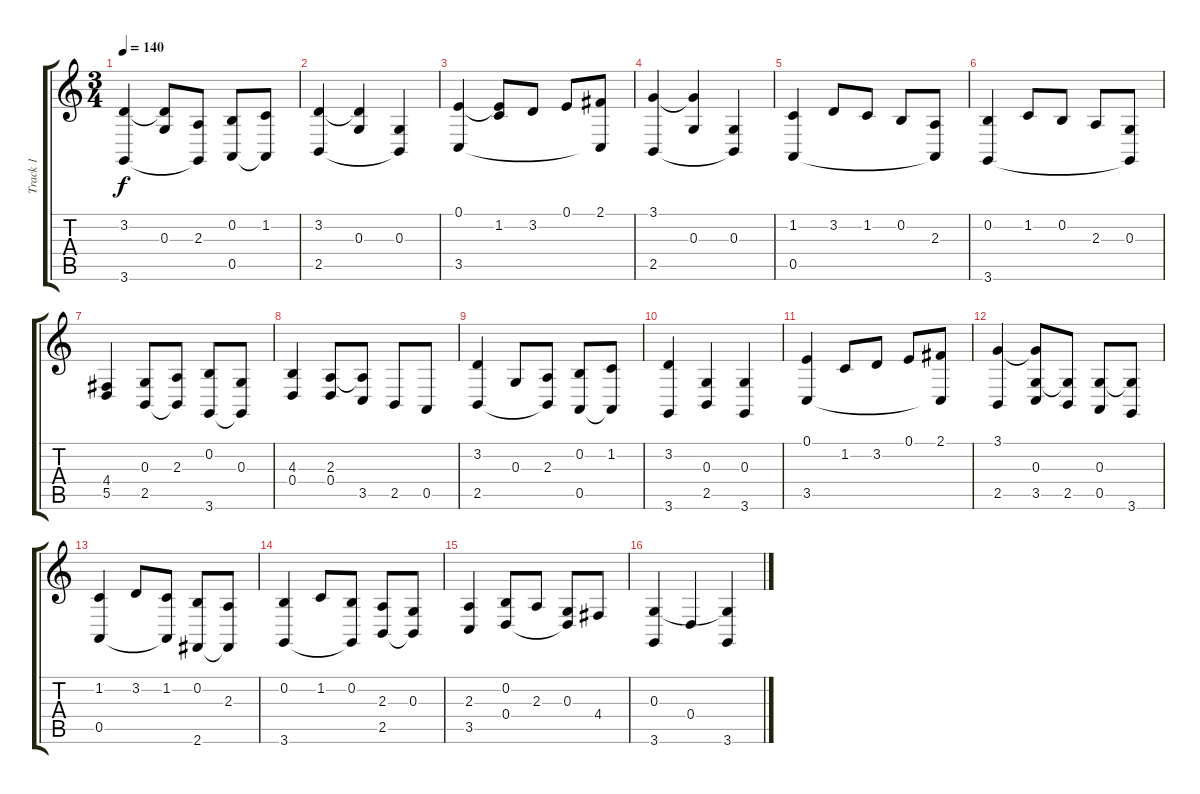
\track ("Track 1" "Track 1") {instrument harpsichord}
\staff {score tabs}
\tuning (E4 B3 G3 D3 A2 E2) {hide}
\ts (3 4)
\tempo 140
\clef g2
\ks c
(3.2 3.6).4{dy f} (3.2{t} 0.3).8 (2.3 3.6{t}).8 (0.2 0.5).8 (1.2 0.5{t}).8 |
(3.2 2.5).4 (3.2{t} 0.3).4 (0.3 2.5{t}).4 |
(0.1 3.5).4 (0.1{t} 1.2).8 3.2.8 0.1.8 (2.1 3.5{t}).8 |
(3.1 2.5).4 (3.1{t} 0.3).4 (0.3 2.5{t}).4 |
(1.2 0.5).4 3.2.8 1.2.8 0.2.8 (2.3 0.5{t}).8 |
(0.2 3.6).4 1.2.8 0.2.8 2.3.8 (0.3 3.6{t}).8 |
(4.4 5.5).4 (0.3 2.5).8 (2.3 2.5{t}).8 (0.2 3.6).8 (0.3 3.6{t}).8 |
(4.3 0.4).4 (2.3 0.4).8 (2.3{t} 3.5).8 2.5.8 0.5.8 |
(3.2 2.5).4 0.3.8 (2.3 2.5{t}).8 (0.2 0.5).8 (1.2 0.5{t}).8 |
(3.2 3.6).4 (0.3 2.5).4 (0.3 3.6).4 |
(0.1 3.5).4 1.2.8 3.2.8 0.1.8 (2.1 3.5{t}).8 |
(3.1 2.5).4 (3.1{t} 0.3 3.5).8 (0.3{t} 2.5).8 (0.3 0.5).8 (0.3{t} 3.6).8 |
(1.2 0.5).4 3.2.8 (1.2 0.5{t}).8 (0.2 2.6).8 (2.3 2.6{t}).8 |
(0.2 3.6).4 1.2.8 (0.2 3.6{t}).8 (2.3 2.5).8 (0.3 2.5{t}).8 |
(2.3 3.5).4 (0.2 0.4).8 2.3.8 (0.3 0.4{t}).8 4.4.8 |
(0.3 3.6).4 0.4.4 (0.3{t} 3.6).4
